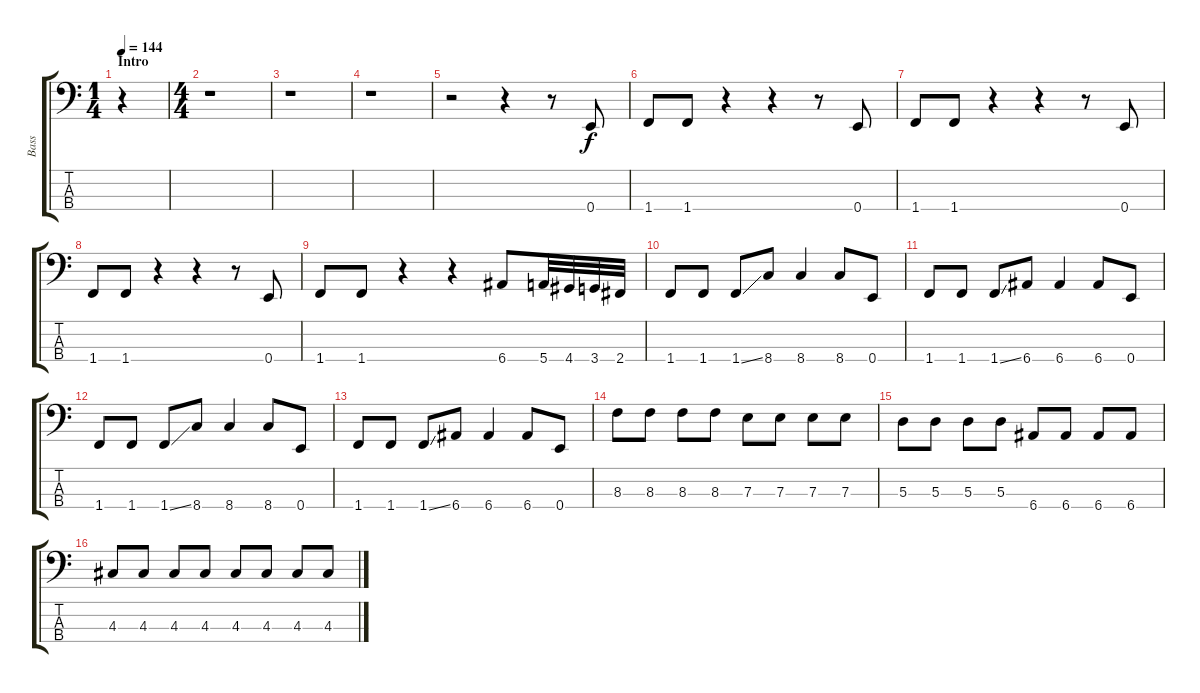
\track ("Bass" "Bass") {instrument electricbassfinger}
\staff {score tabs}
\tuning (G2 D2 A1 E1) {hide}
\ts (1 4)
\section ("" "Intro")
\tempo 144
\clef f4
\ks c
r.4{dy f instrument electricbassfinger} |
\ts (4 4)
r.1 |
r.1 |
r.1 |
r.2 r.4 r.8 0.4.8 |
1.4.8 1.4.8 r.4 r.4 r.8 0.4.8 |
1.4.8 1.4.8 r.4 r.4 r.8 0.4.8 |
1.4.8 1.4.8 r.4 r.4 r.8 0.4.8 |
1.4.8 1.4.8 r.4 r.4 6.4.8 5.4.32 4.4.32 3.4.32 2.4.32 |
1.4.8 1.4.8 1.4{ss}.8 8.4.8 8.4.4 8.4.8 0.4.8 |
1.4.8 1.4.8 1.4{ss}.8 6.4.8 6.4.4 6.4.8 0.4.8 |
1.4.8 1.4.8 1.4{ss}.8 8.4.8 8.4.4 8.4.8 0.4.8 |
1.4.8 1.4.8 1.4{ss}.8 6.4.8 6.4.4 6.4.8 0.4.8 |
8.3.8 8.3.8 8.3.8 8.3.8 7.3.8 7.3.8 7.3.8 7.3.8 |
5.3.8 5.3.8 5.3.8 5.3.8 6.4.8 6.4.8 6.4.8 6.4.8 |
4.3.8 4.3.8 4.3.8 4.3.8 4.3.8 4.3.8 4.3.8 4.3.8
